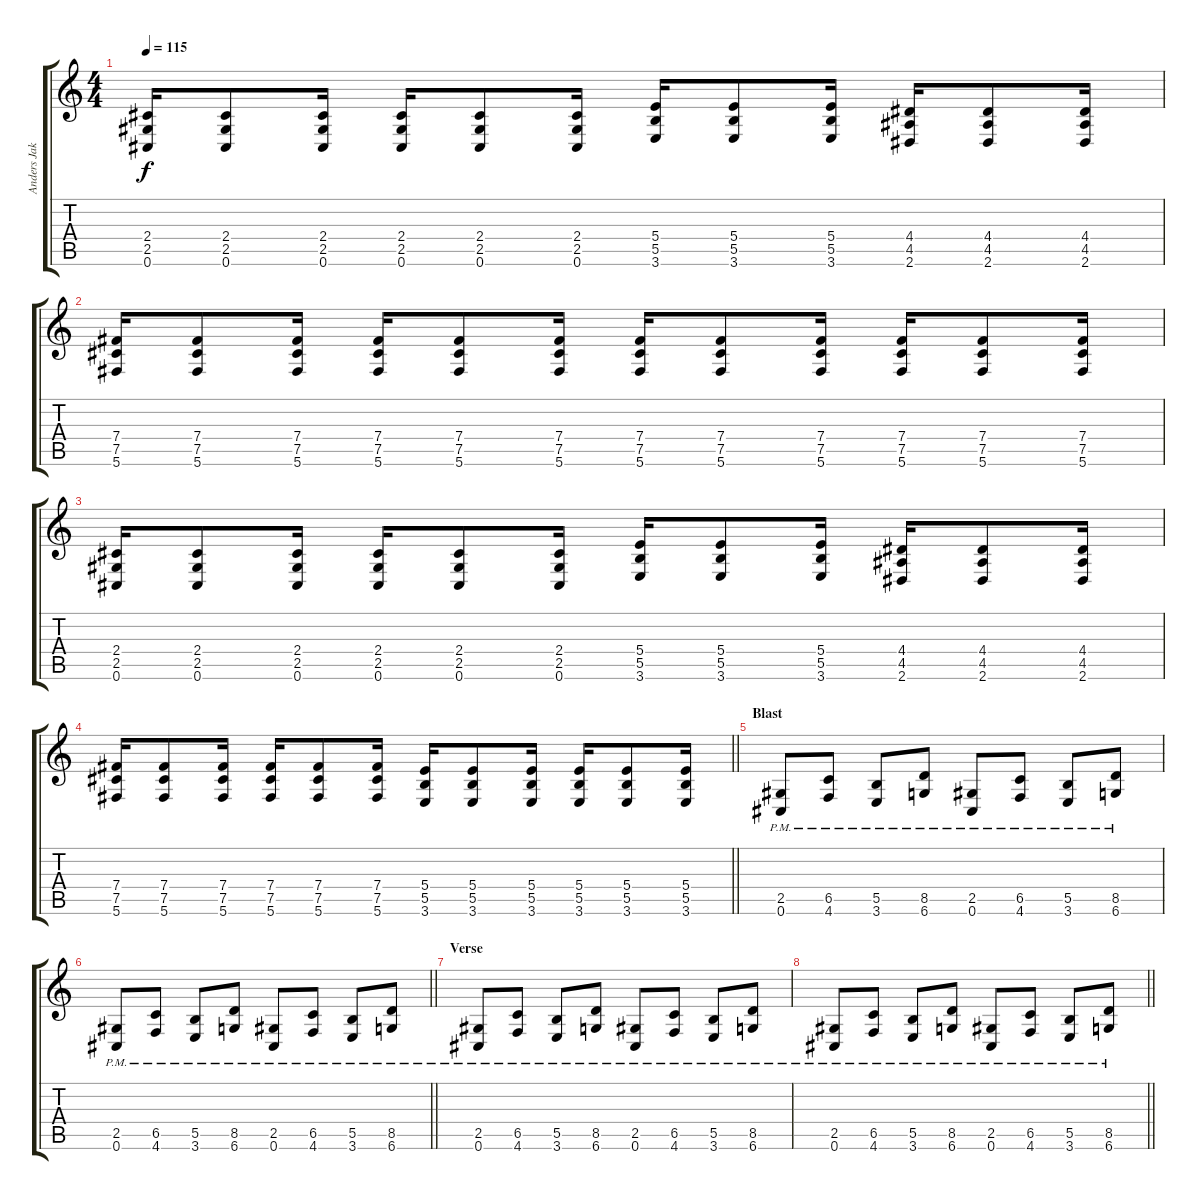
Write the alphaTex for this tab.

\track ("Anders Jakobson" "Anders Jak") {instrument distortionguitar}
\staff {score tabs}
\tuning (Db4 Ab3 E3 B2 Gb2 Db2) {hide}
\ts (4 4)
\tempo 115
\clef g2
\ks c
(2.4 2.5 0.6).16{dy f} (2.4 2.5 0.6).8 (2.4 2.5 0.6).16 (2.4 2.5 0.6).16 (2.4 2.5 0.6).8 (2.4 2.5 0.6).16 (5.4 5.5 3.6).16 (5.4 5.5 3.6).8 (5.4 5.5 3.6).16 (4.4 4.5 2.6).16 (4.4 4.5 2.6).8 (4.4 4.5 2.6).16 |
(7.4 7.5 5.6).16 (7.4 7.5 5.6).8 (7.4 7.5 5.6).16 (7.4 7.5 5.6).16 (7.4 7.5 5.6).8 (7.4 7.5 5.6).16 (7.4 7.5 5.6).16 (7.4 7.5 5.6).8 (7.4 7.5 5.6).16 (7.4 7.5 5.6).16 (7.4 7.5 5.6).8 (7.4 7.5 5.6).16 |
(2.4 2.5 0.6).16 (2.4 2.5 0.6).8 (2.4 2.5 0.6).16 (2.4 2.5 0.6).16 (2.4 2.5 0.6).8 (2.4 2.5 0.6).16 (5.4 5.5 3.6).16 (5.4 5.5 3.6).8 (5.4 5.5 3.6).16 (4.4 4.5 2.6).16 (4.4 4.5 2.6).8 (4.4 4.5 2.6).16 |
\barLineRight lightlight
(7.4 7.5 5.6).16 (7.4 7.5 5.6).8 (7.4 7.5 5.6).16 (7.4 7.5 5.6).16 (7.4 7.5 5.6).8 (7.4 7.5 5.6).16 (5.4 5.5 3.6).16 (5.4 5.5 3.6).8 (5.4 5.5 3.6).16 (5.4 5.5 3.6).16 (5.4 5.5 3.6).8 (5.4 5.5 3.6).16 |
\section ("" "Blast")
(2.5{pm} 0.6{pm}).8 (6.5{pm} 4.6{pm}).8 (5.5{pm} 3.6{pm}).8 (8.5{pm} 6.6{pm}).8 (2.5{pm} 0.6{pm}).8 (6.5{pm} 4.6{pm}).8 (5.5{pm} 3.6{pm}).8 (8.5{pm} 6.6{pm}).8 |
\barLineRight lightlight
(2.5{pm} 0.6{pm}).8 (6.5{pm} 4.6{pm}).8 (5.5{pm} 3.6{pm}).8 (8.5{pm} 6.6{pm}).8 (2.5{pm} 0.6{pm}).8 (6.5{pm} 4.6{pm}).8 (5.5{pm} 3.6{pm}).8 (8.5{pm} 6.6{pm}).8 |
\section ("" "Verse")
(2.5{pm} 0.6{pm}).8 (6.5{pm} 4.6{pm}).8 (5.5{pm} 3.6{pm}).8 (8.5{pm} 6.6{pm}).8 (2.5{pm} 0.6{pm}).8 (6.5{pm} 4.6{pm}).8 (5.5{pm} 3.6{pm}).8 (8.5{pm} 6.6{pm}).8 |
\barLineRight lightlight
(2.5{pm} 0.6{pm}).8 (6.5{pm} 4.6{pm}).8 (5.5{pm} 3.6{pm}).8 (8.5{pm} 6.6{pm}).8 (2.5{pm} 0.6{pm}).8 (6.5{pm} 4.6{pm}).8 (5.5{pm} 3.6{pm}).8 (8.5{pm} 6.6{pm}).8
